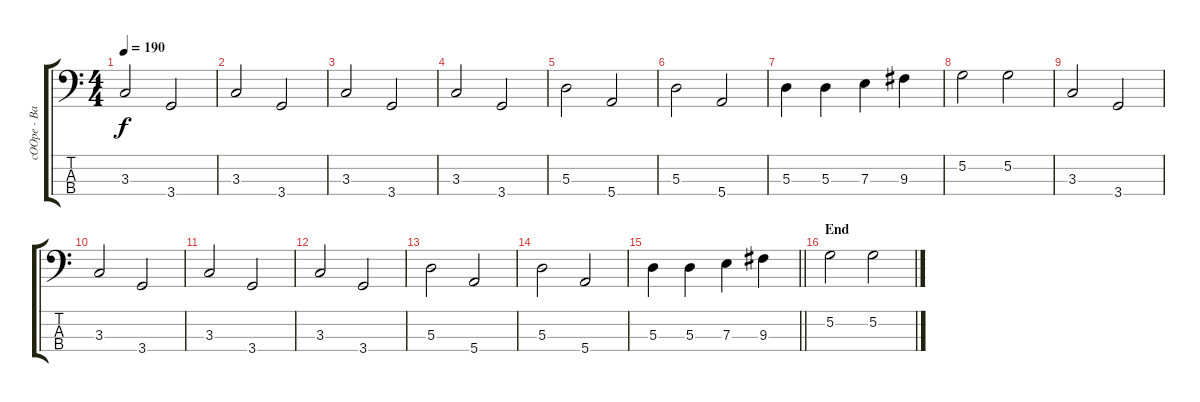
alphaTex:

\track ("cOOpe - Bass" "cOOpe - Ba") {instrument electricbasspick}
\staff {score tabs}
\tuning (G2 D2 A1 E1) {hide}
\ts (4 4)
\tempo 190
\clef f4
\ks c
3.3.2{dy f} 3.4.2 |
3.3.2 3.4.2 |
3.3.2 3.4.2 |
3.3.2 3.4.2 |
5.3.2 5.4.2 |
5.3.2 5.4.2 |
5.3.4 5.3.4 7.3.4 9.3.4 |
5.2.2 5.2.2 |
3.3.2 3.4.2 |
3.3.2 3.4.2 |
3.3.2 3.4.2 |
3.3.2 3.4.2 |
5.3.2 5.4.2 |
5.3.2 5.4.2 |
\barLineRight lightlight
5.3.4 5.3.4 7.3.4 9.3.4 |
\section ("" "End")
5.2.2 5.2.2
